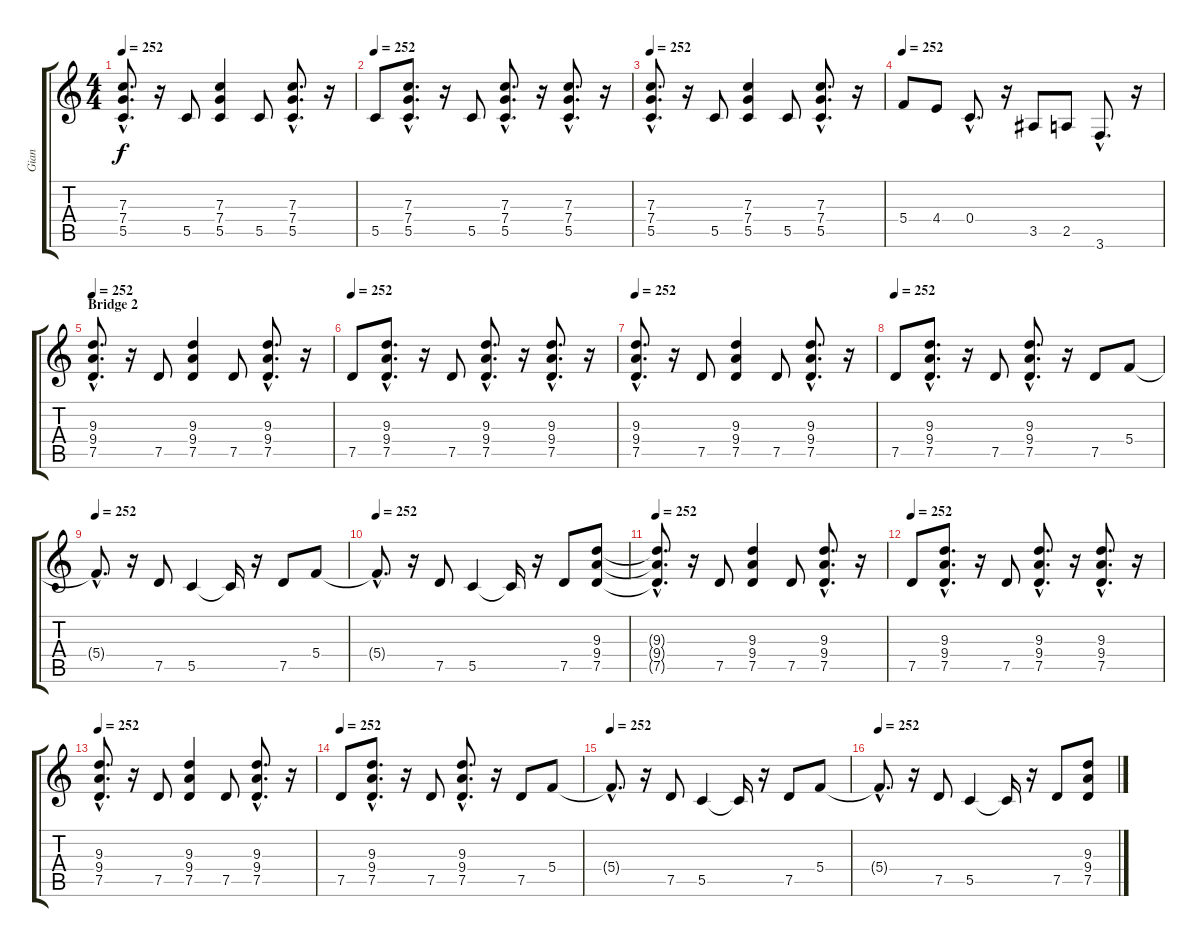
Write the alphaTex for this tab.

\track ("Gian" "Gian") {instrument distortionguitar}
\staff {score tabs}
\tuning (D4 A3 F3 C3 G2 D2) {hide}
\ts (4 4)
\tempo 252
\clef g2
\ks c
(7.3{hac} 7.4{hac} 5.5{hac}).8{d dy f} r.16 5.5.8 (7.3 7.4 5.5).4 5.5.8 (7.3{hac} 7.4{hac} 5.5{hac}).8{d} r.16 |
\tempo 252
5.5.8 (7.3{hac} 7.4{hac} 5.5{hac}).8{d} r.16 5.5.8 (7.3{hac} 7.4{hac} 5.5{hac}).8{d} r.16 (7.3{hac} 7.4{hac} 5.5{hac}).8{d} r.16 |
\tempo 252
(7.3{hac} 7.4{hac} 5.5{hac}).8{d} r.16 5.5.8 (7.3 7.4 5.5).4 5.5.8 (7.3{hac} 7.4{hac} 5.5{hac}).8{d} r.16 |
\tempo 252
5.4.8 4.4.8 0.4{hac}.8{d} r.16 3.5.8 2.5.8 3.6{hac}.8{d} r.16 |
\section ("" "Bridge 2")
\tempo 252
(9.3{hac} 9.4{hac} 7.5{hac}).8{d} r.16 7.5.8 (9.3 9.4 7.5).4 7.5.8 (9.3{hac} 9.4{hac} 7.5{hac}).8{d} r.16 |
\tempo 252
7.5.8 (9.3{hac} 9.4{hac} 7.5{hac}).8{d} r.16 7.5.8 (9.3{hac} 9.4{hac} 7.5{hac}).8{d} r.16 (9.3{hac} 9.4{hac} 7.5{hac}).8{d} r.16 |
\tempo 252
(9.3{hac} 9.4{hac} 7.5{hac}).8{d} r.16 7.5.8 (9.3 9.4 7.5).4 7.5.8 (9.3{hac} 9.4{hac} 7.5{hac}).8{d} r.16 |
\tempo 252
7.5.8 (9.3{hac} 9.4{hac} 7.5{hac}).8{d} r.16 7.5.8 (9.3{hac} 9.4{hac} 7.5{hac}).8{d} r.16 7.5.8 5.4.8 |
\tempo 252
5.4{hac t}.8{d} r.16 7.5.8 5.5.4 5.5{t}.16 r.16 7.5.8 5.4.8 |
\tempo 252
5.4{hac t}.8{d} r.16 7.5.8 5.5.4 5.5{t}.16 r.16 7.5.8 (9.3 9.4 7.5).8 |
\tempo 252
(9.3{hac t} 9.4{hac t} 7.5{hac t}).8{d} r.16 7.5.8 (9.3 9.4 7.5).4 7.5.8 (9.3{hac} 9.4{hac} 7.5{hac}).8{d} r.16 |
\tempo 252
7.5.8 (9.3{hac} 9.4{hac} 7.5{hac}).8{d} r.16 7.5.8 (9.3{hac} 9.4{hac} 7.5{hac}).8{d} r.16 (9.3{hac} 9.4{hac} 7.5{hac}).8{d} r.16 |
\tempo 252
(9.3{hac} 9.4{hac} 7.5{hac}).8{d} r.16 7.5.8 (9.3 9.4 7.5).4 7.5.8 (9.3{hac} 9.4{hac} 7.5{hac}).8{d} r.16 |
\tempo 252
7.5.8 (9.3{hac} 9.4{hac} 7.5{hac}).8{d} r.16 7.5.8 (9.3{hac} 9.4{hac} 7.5{hac}).8{d} r.16 7.5.8 5.4.8 |
\tempo 252
5.4{hac t}.8{d} r.16 7.5.8 5.5.4 5.5{t}.16 r.16 7.5.8 5.4.8 |
\tempo 252
5.4{hac t}.8{d} r.16 7.5.8 5.5.4 5.5{t}.16 r.16 7.5.8 (9.3 9.4 7.5).8
